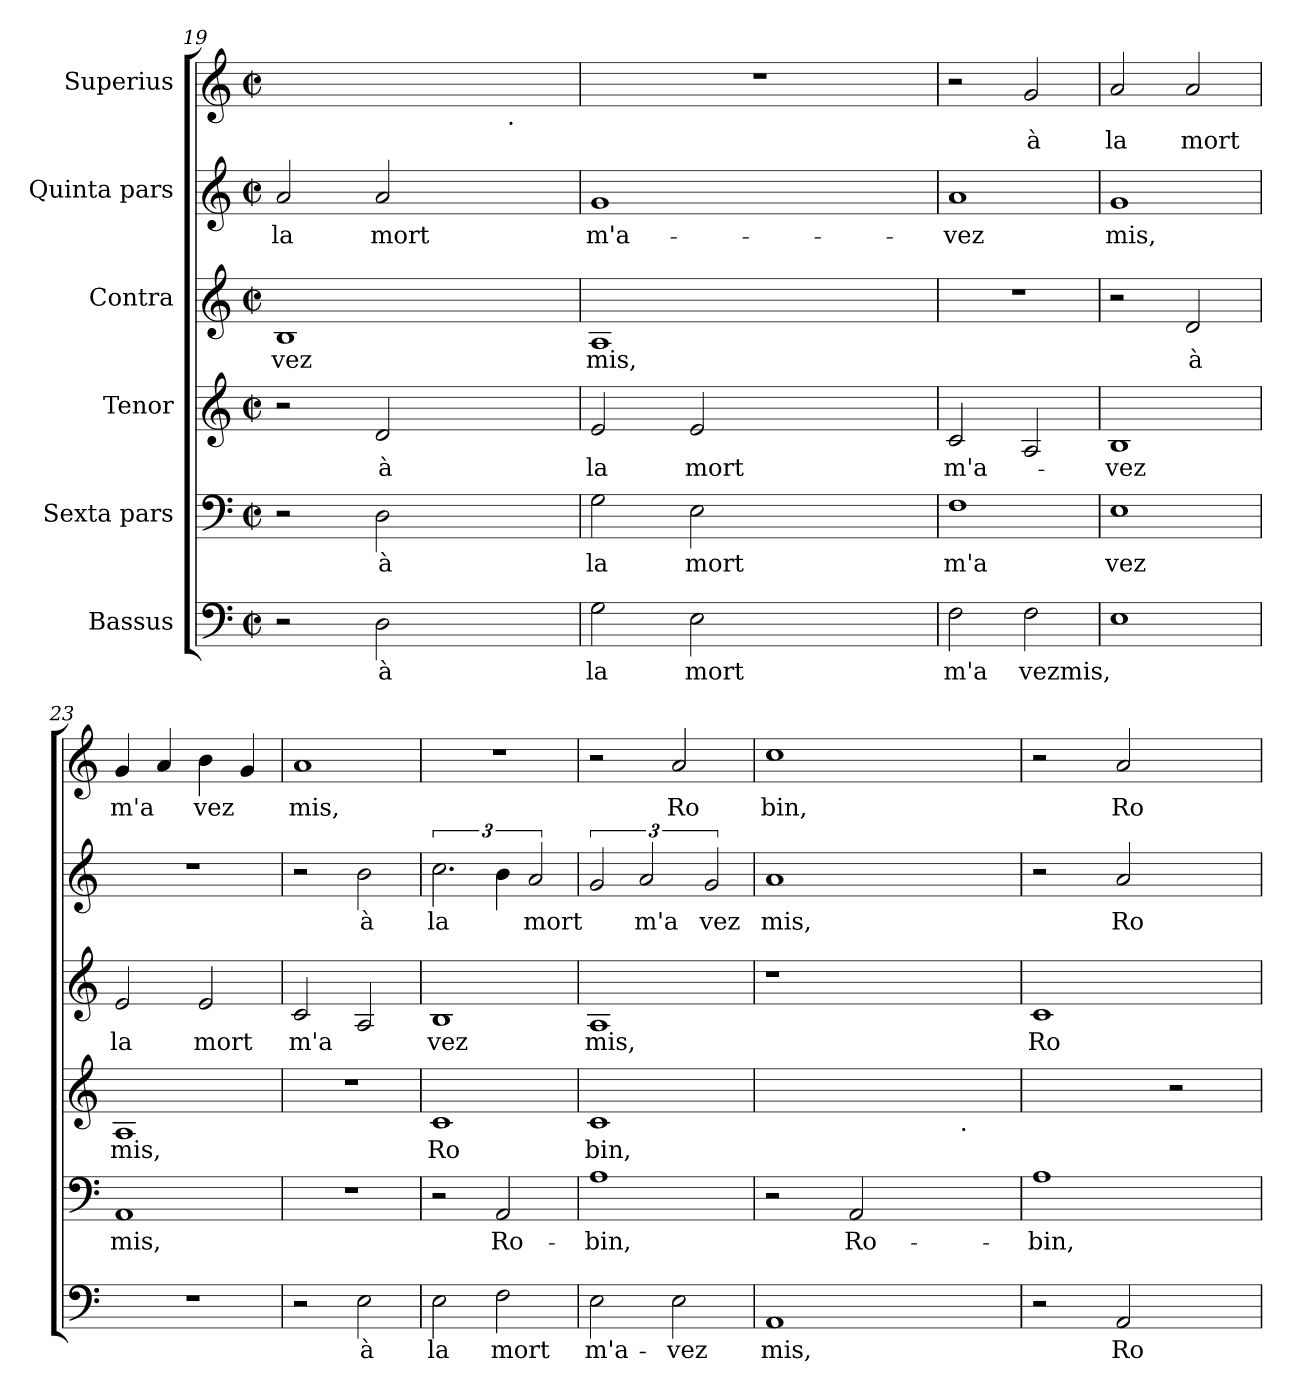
**kern	**text	**kern	**text	**kern	**text	**kern	**text	**kern	**text	**kern	**text
*part6	*part6	*part5	*part5	*part4	*part4	*part3	*part3	*part2	*part2	*part1	*part1
*staff6	*staff6	*staff5	*staff5	*staff4	*staff4	*staff3	*staff3	*staff2	*staff2	*staff1	*staff1
*I"Bassus	*	*I"Sexta pars	*	*I"Tenor	*	*I"Contra	*	*I"Quinta pars	*	*I"Superius	*
!!LO:LB:g=z
*clefF4	*	*clefF4	*	*clefG2	*	*clefG2	*	*clefG2	*	*clefG2	*
*k[]	*	*k[]	*	*k[]	*	*k[]	*	*k[]	*	*k[]	*
*C:	*	*C:	*	*C:	*	*C:	*	*C:	*	*C:	*
*M2/2	*	*M2/2	*	*M2/2	*	*M2/2	*	*M2/2	*	*M2/2	*
*met(c|)	*	*met(c|)	*	*met(c|)	*	*met(c|)	*	*met(c|)	*	*met(c|)	*
=19	=19	=19	=19	=19	=19	=19	=19	=19	=19	=19	=19
!	!	!	!	!	!	!	!LO:LY:b	!	!LO:LY:b	!	!
2r	.	2r	.	2r	.	1B	vez	2a/	la	4ryy	.
.	.	.	.	.	.	.	.	.	.	4ryy	.
!	!LO:LY:b	!	!LO:LY:b	!	!LO:LY:b	!	!	!	!LO:LY:b	!	!
2D\	à	2D\	à	2d/	à	.	.	2a/	mort	4ryy	.
.	.	.	.	.	.	.	.	.	.	32ryy	.
.	.	.	.	.	.	.	.	.	.	32ryy	.
.	.	.	.	.	.	.	.	.	.	32ryy	.
.	.	.	.	.	.	.	.	.	.	32ryy	.
.	.	.	.	.	.	.	.	.	.	32ryy	.
.	.	.	.	.	.	.	.	.	.	32ryy	.
!	!	!	!	!	!	!	!	!	!	!LO:TX:b:t=.	!
.	.	.	.	.	.	.	.	.	.	32ryy	.
.	.	.	.	.	.	.	.	.	.	4ryy	.
8..ryy	.	8..ryy	.	8..ryy	.	8..ryy	.	8..ryy	.	.	.
=20	=20	=20	=20	=20	=20	=20	=20	=20	=20	=20	=20
!	!LO:LY:b	!	!LO:LY:b	!	!LO:LY:b	!	!LO:LY:b	!	!LO:LY:b	!	!
2G\	la	2G\	la	2e/	la	1A	mis,	1g	m'a-	4ryy	.
.	.	.	.	.	.	.	.	.	.	4ryy	.
!	!LO:LY:b	!	!LO:LY:b	!	!LO:LY:b	!	!	!	!	!	!
2E\	mort	2E\	mort	2e/	mort	.	.	.	.	4ryy	.
.	.	.	.	.	.	.	.	.	.	32ryy	.
.	.	.	.	.	.	.	.	.	.	1r	.
2ryy	.	2ryy	.	2ryy	.	2ryy	.	2ryy	.	.	.
4ryy	.	4ryy	.	4ryy	.	4ryy	.	4ryy	.	.	.
32ryy	.	32ryy	.	32ryy	.	32ryy	.	32ryy	.	.	.
=21	=21	=21	=21	=21	=21	=21	=21	=21	=21	=21	=21
!	!LO:LY:b	!	!LO:LY:b	!	!LO:LY:b	!	!	!	!LO:LY:b	!	!
2F\	m'a	1F	m'a	2c/	m'a-	1r	.	1a	-vez	2r	.
!	!LO:LY:b	!	!	!	!	!	!	!	!	!	!LO:LY:b
2F\	vezmis,	.	.	2A/	.	.	.	.	.	2g/	à
=22	=22	=22	=22	=22	=22	=22	=22	=22	=22	=22	=22
!	!	!	!LO:LY:b	!	!LO:LY:b	!	!	!	!LO:LY:b	!	!LO:LY:b
1E	.	1E	vez	1B	-vez	2r	.	1g	mis,	2a/	la
!	!	!	!	!	!	!	!LO:LY:b	!	!	!	!LO:LY:b
.	.	.	.	.	.	2d/	à	.	.	2a/	mort
!!LO:LB:g=z
=23	=23	=23	=23	=23	=23	=23	=23	=23	=23	=23	=23
!	!	!	!LO:LY:b	!	!LO:LY:b	!	!LO:LY:b	!	!	!	!LO:LY:b
1r	.	1AA	mis,	1A	mis,	2e/	la	1r	.	4g/	m'a
.	.	.	.	.	.	.	.	.	.	4a/	.
!	!	!	!	!	!	!	!LO:LY:b	!	!	!	!LO:LY:b
.	.	.	.	.	.	2e/	mort	.	.	4b\	vez
.	.	.	.	.	.	.	.	.	.	4g/	.
!!LO:LB:g=z
=24	=24	=24	=24	=24	=24	=24	=24	=24	=24	=24	=24
!	!	!	!	!	!	!	!LO:LY:b	!	!	!	!LO:LY:b
2r	.	1r	.	1r	.	2c/	m'a	2r	.	1a	mis,
!	!LO:LY:b	!	!	!	!	!	!	!	!LO:LY:b	!	!
2E\	à	.	.	.	.	2A/	.	2b\	à	.	.
!!LO:LB:g=z
=25	=25	=25	=25	=25	=25	=25	=25	=25	=25	=25	=25
!	!LO:LY:b	!	!	!	!LO:LY:b	!	!LO:LY:b	!	!LO:LY:b	!	!
2E\	la	2r	.	1c	Ro	1B	vez	3.cc\	la	1r	.
!	!LO:LY:b	!	!LO:LY:b	!	!	!	!	!	!	!	!
2F\	mort	2AA/	Ro-	.	.	.	.	6b\	.	.	.
!	!	!	!	!	!	!	!	!	!LO:LY:b	!	!
.	.	.	.	.	.	.	.	3a/	mort	.	.
=26	=26	=26	=26	=26	=26	=26	=26	=26	=26	=26	=26
!	!LO:LY:b	!	!LO:LY:b	!	!LO:LY:b	!	!LO:LY:b	!	!	!	!
2E\	m'a-	1A	-bin,	1c	bin,	1A	mis,	3g/	.	2r	.
!	!	!	!	!	!	!	!	!	!LO:LY:b	!	!
.	.	.	.	.	.	.	.	3a/	m'a	.	.
!	!LO:LY:b	!	!	!	!	!	!	!	!	!	!LO:LY:b
2E\	-vez	.	.	.	.	.	.	.	.	2a/	Ro
!	!	!	!	!	!	!	!	!	!LO:LY:b	!	!
.	.	.	.	.	.	.	.	3g/	vez	.	.
=27	=27	=27	=27	=27	=27	=27	=27	=27	=27	=27	=27
!	!LO:LY:b	!	!	!	!	!	!	!	!LO:LY:b	!	!LO:LY:b
1AA	mis,	2r	.	4ryy	.	1r	.	1a	mis,	1cc	bin,
.	.	.	.	4ryy	.	.	.	.	.	.	.
!	!	!	!LO:LY:b	!	!	!	!	!	!	!	!
.	.	2AA/	Ro-	4ryy	.	.	.	.	.	.	.
.	.	.	.	32ryy	.	.	.	.	.	.	.
.	.	.	.	32ryy	.	.	.	.	.	.	.
.	.	.	.	32ryy	.	.	.	.	.	.	.
.	.	.	.	32ryy	.	.	.	.	.	.	.
.	.	.	.	32ryy	.	.	.	.	.	.	.
.	.	.	.	32ryy	.	.	.	.	.	.	.
!	!	!	!	!LO:TX:b:t=.	!	!	!	!	!	!	!
.	.	.	.	32ryy	.	.	.	.	.	.	.
.	.	.	.	4ryy	.	.	.	.	.	.	.
8..ryy	.	8..ryy	.	.	.	8..ryy	.	8..ryy	.	8..ryy	.
=28	=28	=28	=28	=28	=28	=28	=28	=28	=28	=28	=28
!	!	!	!LO:LY:b	!	!	!	!LO:LY:b	!	!	!	!
2r	.	1A	-bin,	4ryy	.	1c	Ro	2r	.	2r	.
.	.	.	.	4ryy	.	.	.	.	.	.	.
!	!LO:LY:b	!	!	!	!	!	!	!	!LO:LY:b	!	!LO:LY:b
2AA/	Ro-	.	.	4ryy	.	.	.	2a/	Ro	2a/	Ro
.	.	.	.	32ryy	.	.	.	.	.	.	.
.	.	.	.	2r	.	.	.	.	.	.	.
4ryy	.	4ryy	.	.	.	4ryy	.	4ryy	.	4ryy	.
32ryy	.	32ryy	.	.	.	32ryy	.	32ryy	.	32ryy	.
=	=	=	=	=	=	=	=	=	=	=	=
*-	*-	*-	*-	*-	*-	*-	*-	*-	*-	*-	*-
